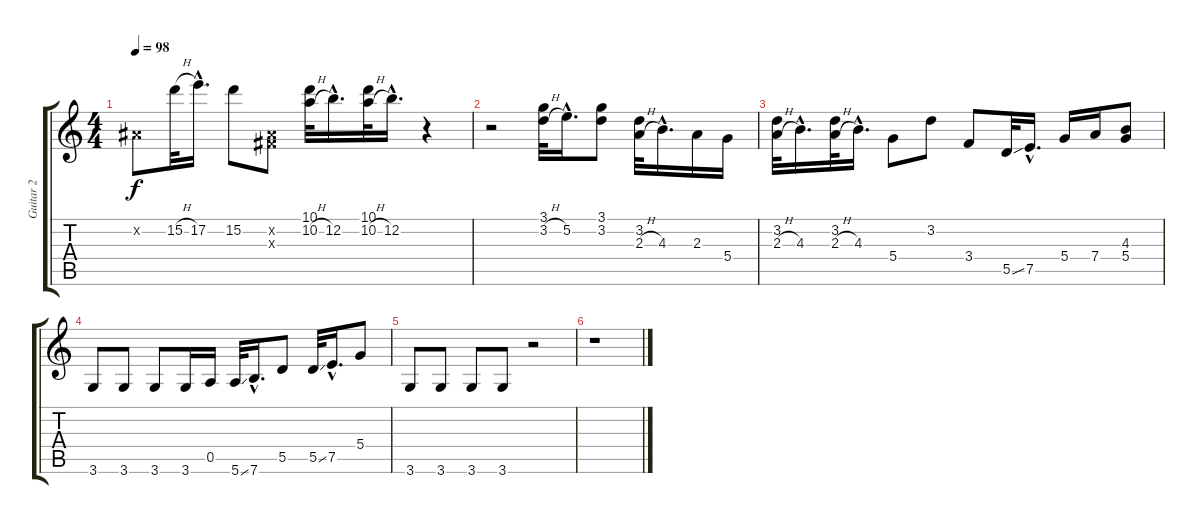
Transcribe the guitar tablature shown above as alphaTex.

\track ("Guitar 2" "Guitar 2") {instrument electricguitarjazz}
\staff {score tabs}
\tuning (E4 B3 G3 D3 A2 E2) {hide}
\ts (4 4)
\tempo 98
\clef g2
\ks c
-1.2{x}.8{dy f} 15.2{h}.32 17.2{hac}.16{d} 15.2.8 (-1.2{x} -1.3{x}).8 (10.1 10.2{h}).32 12.2{hac}.16{d} (10.1 10.2{h}).32 12.2{hac}.16{d} r.4 |
r.2 (3.1 3.2{h}).32 5.2{hac}.16{d} (3.1 3.2).8 (3.2 2.3{h}).32 4.3{hac}.16{d} 2.3.16 5.4.16 |
(3.2 2.3{h}).32 4.3{hac}.16{d} (3.2 2.3{h}).32 4.3{hac}.16{d} 5.4.8 3.2.8 3.4.8 5.5{ss}.32 7.5{hac}.16{d} 5.4.16 7.4.16 (4.3 5.4).8 |
3.6.8 3.6.8 3.6.8 3.6.16 0.5.16 5.6{ss}.32 7.6{hac}.16{d} 5.5.8 5.5{ss}.32 7.5{hac}.16{d} 5.4.8 |
3.6.8 3.6.8 3.6.8 3.6.8 r.2 |
r.1
